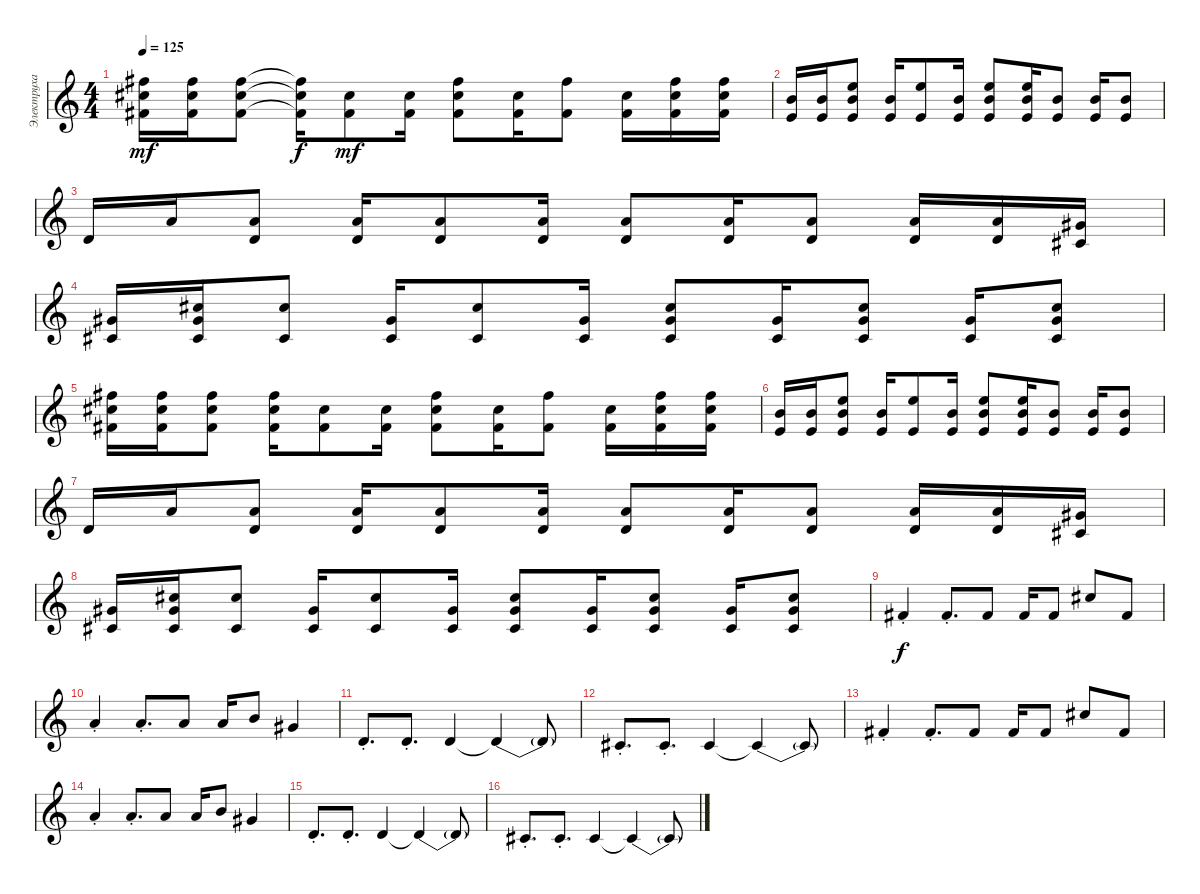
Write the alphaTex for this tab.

\track ("Электруха" "Электруха") {instrument overdrivenguitar}
\staff {score}
\tuning (E4 B3 G3 D3 A2 E2) {hide}
\ts (4 4)
\tempo 125
\clef g2
\ks c
(11.3 11.4 9.5).16{dy mf} (11.3 11.4 9.5).16 (11.3 11.4 9.5).8 (11.3{t} 11.4{t} 9.5{t}).16{dy f} (11.4 9.5).8{dy mf} (11.4 9.5).16 (11.3 11.4 9.5).8 (11.4 9.5).16 (11.3 9.5).8 (11.4 9.5).16 (11.3 11.4 9.5).16 (11.3 11.4 9.5).16 |
(9.4 7.5).16 (9.4 7.5).16 (9.3 9.4 7.5).8 (9.4 7.5).16 (9.3 7.5).8 (9.4 7.5).16 (9.3 9.4 7.5).8 (9.3 9.4 7.5).16 (9.4 7.5).8 (9.4 7.5).16 (9.4 7.5).8 |
5.5.16 7.4.16 (7.4 5.5).8 (7.4 5.5).16 (7.4 5.5).8 (7.4 5.5).16 (7.4 5.5).8 (7.4 5.5).16 (7.4 5.5).8 (7.4 5.5).16 (7.4 5.5).16 (6.4 4.5).16 |
(6.4 4.5).16 (6.3 6.4 4.5).16 (6.3 4.5).8 (6.4 4.5).16 (6.3 4.5).8 (6.4 4.5).16 (6.3 6.4 4.5).8 (6.4 4.5).16 (6.3 6.4 4.5).8 (6.4 4.5).16 (6.3 6.4 4.5).8 |
(11.3 11.4 9.5).16 (11.3 11.4 9.5).16 (11.3 11.4 9.5).8 (11.3 11.4 9.5).16 (11.4 9.5).8 (11.4 9.5).16 (11.3 11.4 9.5).8 (11.4 9.5).16 (11.3 9.5).8 (11.4 9.5).16 (11.3 11.4 9.5).16 (11.3 11.4 9.5).16 |
(9.4 7.5).16 (9.4 7.5).16 (9.3 9.4 7.5).8 (9.4 7.5).16 (9.3 7.5).8 (9.4 7.5).16 (9.3 9.4 7.5).8 (9.3 9.4 7.5).16 (9.4 7.5).8 (9.4 7.5).16 (9.4 7.5).8 |
5.5.16 7.4.16 (7.4 5.5).8 (7.4 5.5).16 (7.4 5.5).8 (7.4 5.5).16 (7.4 5.5).8 (7.4 5.5).16 (7.4 5.5).8 (7.4 5.5).16 (7.4 5.5).16 (6.4 4.5).16 |
(6.4 4.5).16 (6.3 6.4 4.5).16 (6.3 4.5).8 (6.4 4.5).16 (6.3 4.5).8 (6.4 4.5).16 (6.3 6.4 4.5).8 (6.4 4.5).16 (6.3 6.4 4.5).8 (6.4 4.5).16 (6.3 6.4 4.5).8 |
9.5{st}.4{dy f} 9.5{st}.8{d} 9.5.8 9.5.16 9.5.8 11.4.8 9.5.8 |
7.4{st}.4 7.4{st}.8{d} 7.4.8 7.4.16 9.4.8 11.5.4 |
5.5{st}.8{d} 5.5{st}.8{d} 5.5.4 5.5{be (custom 0 0 10 4 20 4 30 0 60 0) t}.4 5.5{t}.8 |
4.5{st}.8{d} 4.5{st}.8{d} 4.5.4 4.5{be (custom 0 0 10 2 20 2 30 0 60 0) t}.4 4.5{t}.8 |
9.5{st}.4 9.5{st}.8{d} 9.5.8 9.5.16 9.5.8 11.4.8 9.5.8 |
7.4{st}.4 7.4{st}.8{d} 7.4.8 7.4.16 9.4.8 11.5.4 |
5.5{st}.8{d} 5.5{st}.8{d} 5.5.4 5.5{be (custom 0 0 10 4 20 4 30 0 60 0) t}.4 5.5{t}.8 |
4.5{st}.8{d} 4.5{st}.8{d} 4.5.4 4.5{be (custom 0 0 10 2 20 2 30 0 60 0) t}.4 4.5{t}.8
